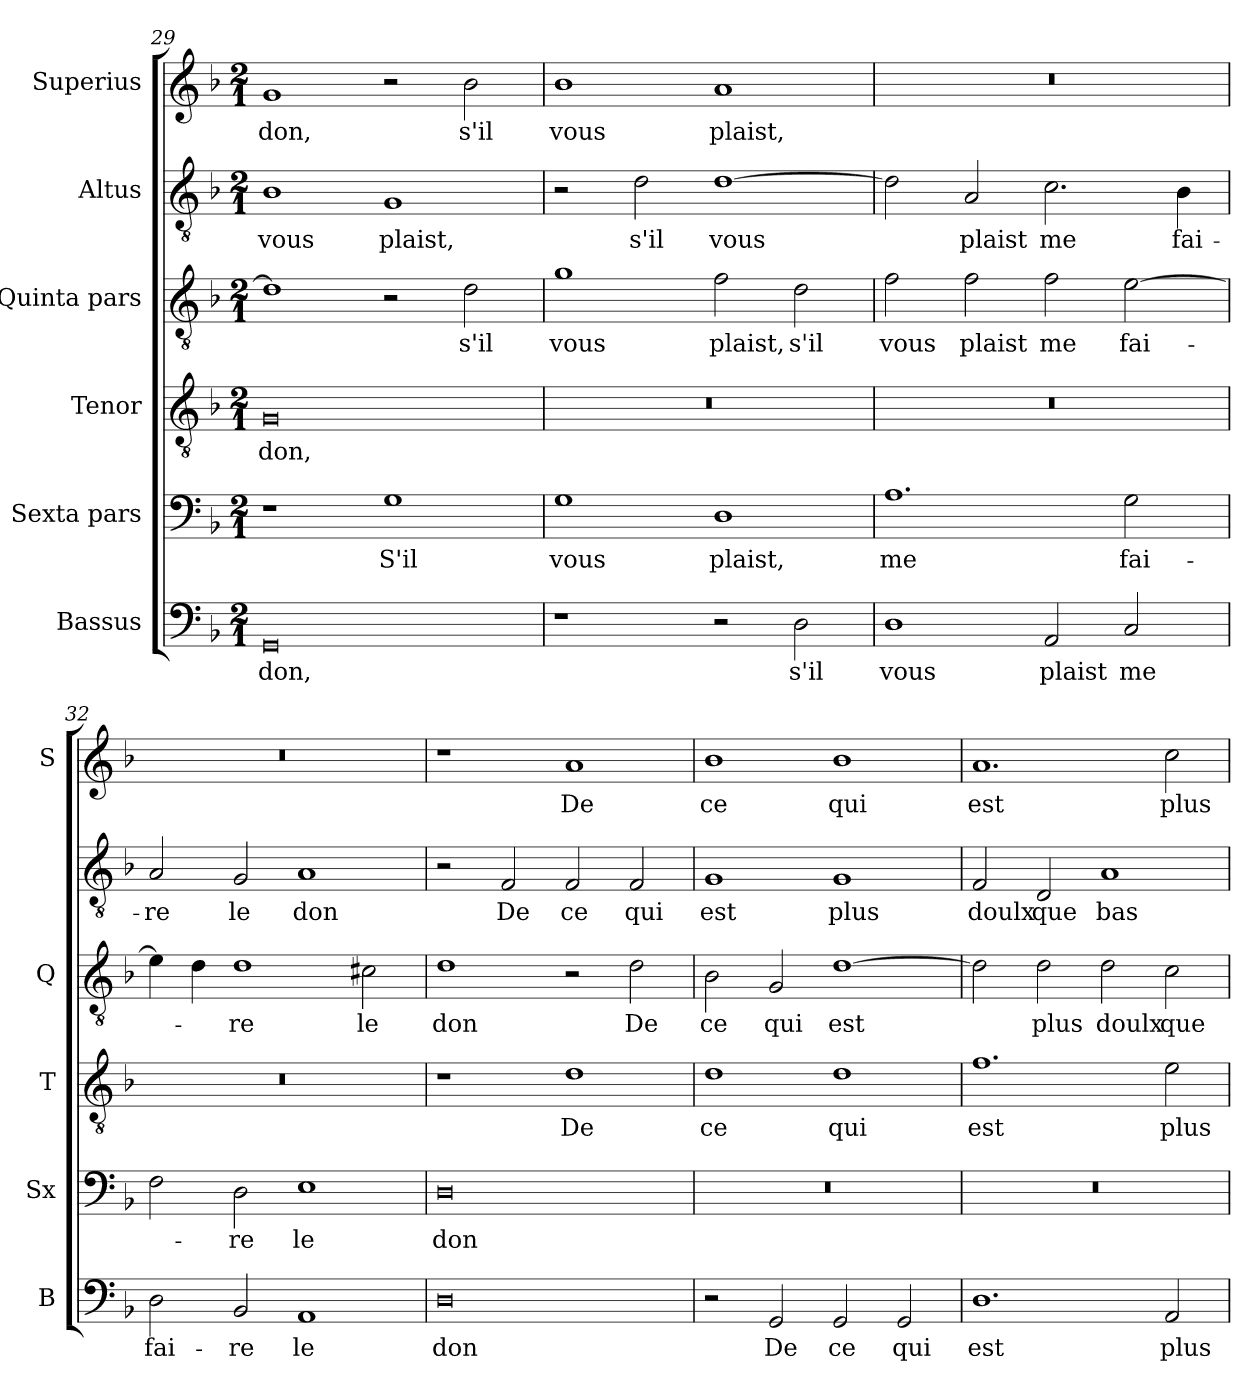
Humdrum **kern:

**kern	**text	**kern	**text	**kern	**text	**kern	**text	**kern	**text	**kern	**text
*part6	*part6	*part5	*part5	*part4	*part4	*part3	*part3	*part2	*part2	*part1	*part1
*staff6	*staff6	*staff5	*staff5	*staff4	*staff4	*staff3	*staff3	*staff2	*staff2	*staff1	*staff1
*I"Bassus	*	*I"Sexta pars	*	*I"Tenor	*	*I"Quinta pars	*	*I"Altus	*	*I"Superius	*
*I'B	*	*I'Sx	*	*I'T	*	*I'Q	*	*	*	*I'S	*
*clefF4	*	*clefF4	*	*clefGv2	*	*clefGv2	*	*clefGv2	*	*clefG2	*
*k[b-]	*	*k[b-]	*	*k[b-]	*	*k[b-]	*	*k[b-]	*	*k[b-]	*
*M2/1	*	*M2/1	*	*M2/1	*	*M2/1	*	*M2/1	*	*M2/1	*
=29	=29	=29	=29	=29	=29	=29	=29	=29	=29	=29	=29
0GG	don,	1r	.	0G	don,	1d]	.	1B-	vous	1g	don,
.	.	1G	S'il	.	.	2r	.	1G	plaist,	2r	.
.	.	.	.	.	.	2d\	s'il	.	.	2b-\	s'il
=30	=30	=30	=30	=30	=30	=30	=30	=30	=30	=30	=30
1r	.	1G	vous	0r	.	1g	vous	2r	.	1b-	vous
.	.	.	.	.	.	.	.	2d\	s'il	.	.
2r	.	1D	plaist,	.	.	2f\	plaist,	[1d	vous	1a	plaist,
2D\	s'il	.	.	.	.	2d\	s'il	.	.	.	.
=31	=31	=31	=31	=31	=31	=31	=31	=31	=31	=31	=31
1D	vous	1.A	me	0r	.	2f\	vous	2d\]	.	0r	.
.	.	.	.	.	.	2f\	plaist	2A/	plaist	.	.
2AA/	plaist	.	.	.	.	2f\	me	2.c\	me	.	.
2C/	me	2G\	fai-	.	.	[2e\	fai-	.	.	.	.
.	.	.	.	.	.	.	.	4B-\	fai-	.	.
=32	=32	=32	=32	=32	=32	=32	=32	=32	=32	=32	=32
2D\	fai-	2F\	.	0r	.	4e\]	.	2A/	-re	0r	.
.	.	.	.	.	.	4d\	.	.	.	.	.
2BB-/	-re	2D\	-re	.	.	1d	-re	2G/	le	.	.
1AA	le	1E	le	.	.	.	.	1A	don	.	.
.	.	.	.	.	.	2c#X\	le	.	.	.	.
=33	=33	=33	=33	=33	=33	=33	=33	=33	=33	=33	=33
0D	don	0D	don	1r	.	1d	don	2r	.	1r	.
.	.	.	.	.	.	.	.	2F/	De	.	.
.	.	.	.	1d	De	2r	.	2F/	ce	1a	De
.	.	.	.	.	.	2d\	De	2F/	qui	.	.
=34	=34	=34	=34	=34	=34	=34	=34	=34	=34	=34	=34
2r	.	0r	.	1d	ce	2B-\	ce	1G	est	1b-	ce
2GG/	De	.	.	.	.	2G/	qui	.	.	.	.
2GG/	ce	.	.	1d	qui	[1d	est	1G	plus	1b-	qui
2GG/	qui	.	.	.	.	.	.	.	.	.	.
=35	=35	=35	=35	=35	=35	=35	=35	=35	=35	=35	=35
1.D	est	0r	.	1.f	est	2d\]	.	2F/	doulx	1.a	est
.	.	.	.	.	.	2d\	plus	2D/	que	.	.
.	.	.	.	.	.	2d\	doulx	1A	bas-	.	.
2AA/	plus	.	.	2e\	plus	2c\	que	.	.	2cc\	plus
=	=	=	=	=	=	=	=	=	=	=	=
*-	*-	*-	*-	*-	*-	*-	*-	*-	*-	*-	*-
